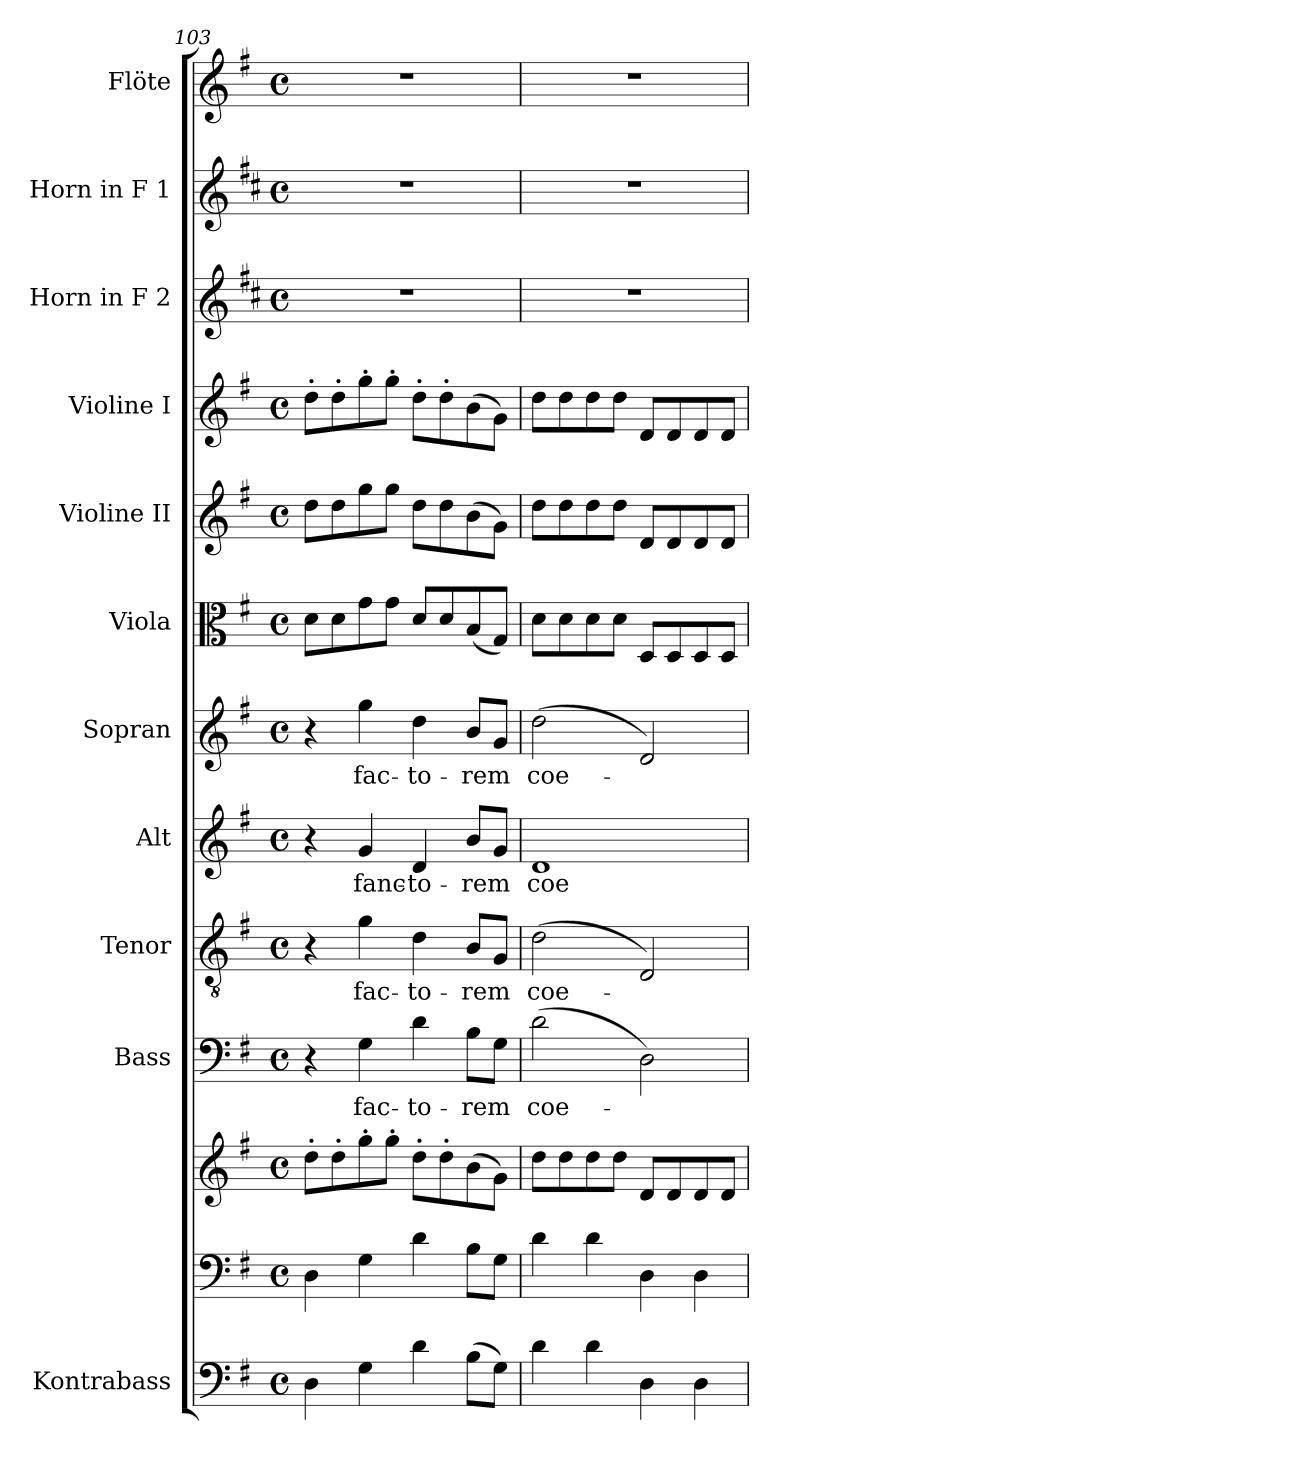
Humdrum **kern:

**kern	**kern	**kern	**kern	**text	**kern	**text	**kern	**text	**kern	**text	**kern	**kern	**kern	**kern	**kern	**kern
*part12	*part11	*part11	*part10	*part10	*part9	*part9	*part8	*part8	*part7	*part7	*part6	*part5	*part4	*part3	*part2	*part1
*staff13	*staff12	*staff11	*staff10	*staff10	*staff9	*staff9	*staff8	*staff8	*staff7	*staff7	*staff6	*staff5	*staff4	*staff3	*staff2	*staff1
*I"Kontrabass	*	*	*I"Bass	*	*I"Tenor	*	*I"Alt	*	*I"Sopran	*	*I"Viola	*I"Violine II	*I"Violine I	*I"Horn in F 2	*I"Horn in F 1	*I"Flöte
*I'Kb.	*	*	*I'B.	*	*I'T.	*	*I'A.	*	*I'S.	*	*I'Vla.	*I'Vl. II	*I'Vl. I	*	*	*I'Fl.
*clefF4	*clefF4	*clefG2	*clefF4	*	*clefGv2	*	*clefG2	*	*clefG2	*	*clefC3	*clefG2	*clefG2	*clefG2	*clefG2	*clefG2
*ITrd7c12	*	*	*	*	*	*	*	*	*	*	*	*	*	*ITrd4c7	*ITrd4c7	*
*k[f#]	*k[f#]	*k[f#]	*k[f#]	*	*k[f#]	*	*k[f#]	*	*k[f#]	*	*k[f#]	*k[f#]	*k[f#]	*k[f#]	*k[f#]	*k[f#]
*G:	*G:	*G:	*G:	*	*G:	*	*G:	*	*G:	*	*G:	*G:	*G:	*G:	*G:	*G:
*M4/4	*M4/4	*M4/4	*M4/4	*	*M4/4	*	*M4/4	*	*M4/4	*	*M4/4	*M4/4	*M4/4	*M4/4	*M4/4	*M4/4
*met(c)	*met(c)	*met(c)	*met(c)	*	*met(c)	*	*met(c)	*	*met(c)	*	*met(c)	*met(c)	*met(c)	*met(c)	*met(c)	*met(c)
=103	=103	=103	=103	=103	=103	=103	=103	=103	=103	=103	=103	=103	=103	=103	=103	=103
4DD\	4D\	8dd'>\L	4r	.	4r	.	4r	.	4r	.	8d\L	8dd\L	8dd'>\L	1r	1r	1r
.	.	8dd'>\	.	.	.	.	.	.	.	.	8d\	8dd\	8dd'>\	.	.	.
!	!	!	!	!LO:LY:b	!	!LO:LY:b	!	!LO:LY:b	!	!LO:LY:b	!	!	!	!	!	!
4GG\	4G\	8gg'>\	4G\	fac-	4g\	fac-	4g/	fanc-	4gg\	fac-	8g\	8gg\	8gg'>\	.	.	.
.	.	8gg'>\J	.	.	.	.	.	.	.	.	8g\J	8gg\J	8gg'>\J	.	.	.
!	!	!	!	!LO:LY:b	!	!LO:LY:b	!	!LO:LY:b	!	!LO:LY:b	!	!	!	!	!	!
4D\	4d\	8dd'>\L	4d\	-to-	4d\	-to-	4d/	-to-	4dd\	-to-	8d/L	8dd\L	8dd'>\L	.	.	.
.	.	8dd'>\	.	.	.	.	.	.	.	.	8d/	8dd\	8dd'>\	.	.	.
!	!	!	!	!LO:LY:b	!	!LO:LY:b	!	!LO:LY:b	!	!LO:LY:b	!	!	!	!	!	!
(>8BB\L	8B\L	(>8b\	8B\L	-rem	8B/L	-rem	8b/L	-rem	8b/L	-rem	(<8B/	(>8b\	(>8b\	.	.	.
8GG\J)	8G\J	8g\J)	8G\J	.	8G/J	.	8g/J	.	8g/J	.	8G/J)	8g\J)	8g\J)	.	.	.
=104	=104	=104	=104	=104	=104	=104	=104	=104	=104	=104	=104	=104	=104	=104	=104	=104
!	!	!	!	!LO:LY:b	!	!LO:LY:b	!	!LO:LY:b	!	!LO:LY:b	!	!	!	!	!	!
4D\	4d\	8dd\L	(>2d\	coe-	(>2d\	coe-	1d	coe-	(>2dd\	coe-	8d\L	8dd\L	8dd\L	1r	1r	1r
.	.	8dd\	.	.	.	.	.	.	.	.	8d\	8dd\	8dd\	.	.	.
4D\	4d\	8dd\	.	.	.	.	.	.	.	.	8d\	8dd\	8dd\	.	.	.
.	.	8dd\J	.	.	.	.	.	.	.	.	8d\J	8dd\J	8dd\J	.	.	.
4DD\	4D\	8d/L	2D\)	.	2D/)	.	.	.	2d/)	.	8D/L	8d/L	8d/L	.	.	.
.	.	8d/	.	.	.	.	.	.	.	.	8D/	8d/	8d/	.	.	.
4DD\	4D\	8d/	.	.	.	.	.	.	.	.	8D/	8d/	8d/	.	.	.
.	.	8d/J	.	.	.	.	.	.	.	.	8D/J	8d/J	8d/J	.	.	.
=	=	=	=	=	=	=	=	=	=	=	=	=	=	=	=	=
*-	*-	*-	*-	*-	*-	*-	*-	*-	*-	*-	*-	*-	*-	*-	*-	*-
